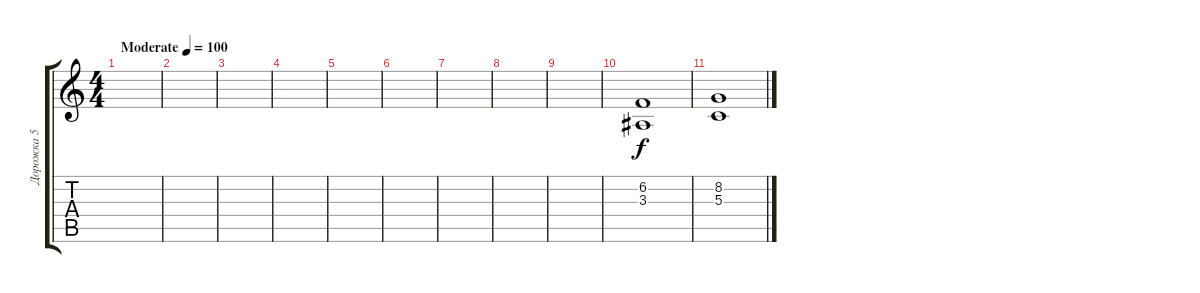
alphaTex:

\track ("Дорожка 5" "Дорожка 5") {instrument pad4choir}
\staff {score tabs}
\tuning (E4 B3 G3 D3 A2 D2) {hide}
\ts (4 4)
\tempo (100 "Moderate")
\clef g2
\ks c
|
|
|
|
|
|
|
|
|
(6.2 3.3).1 |
(8.2 5.3).1
